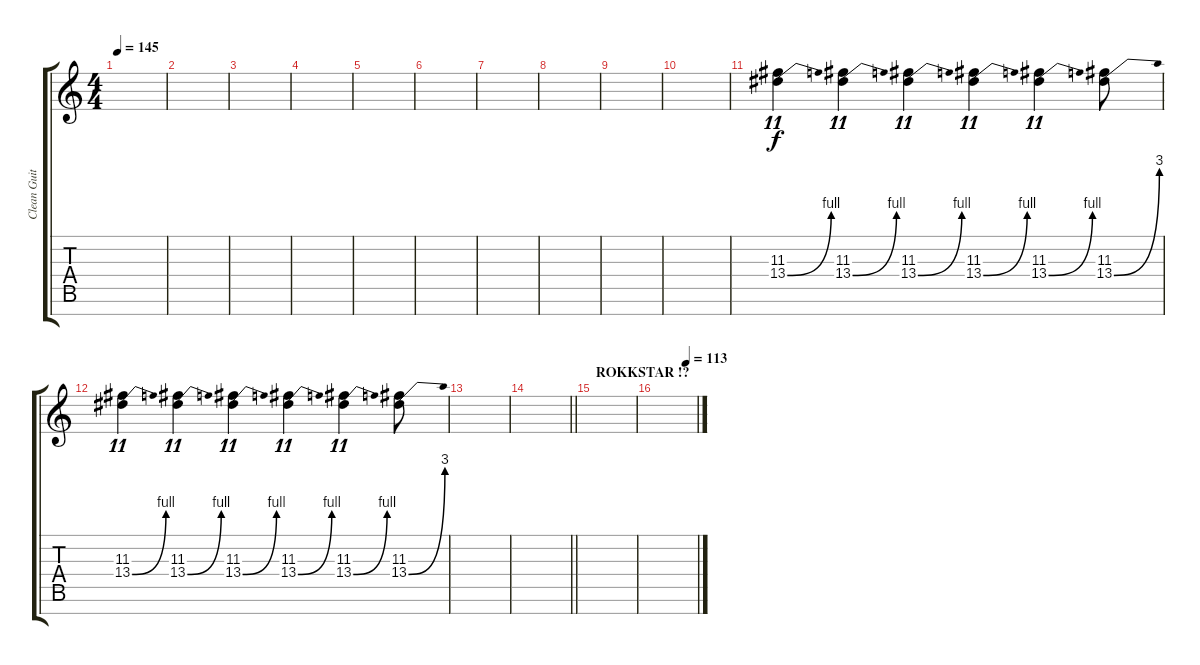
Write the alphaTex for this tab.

\track ("Clean Guitar #2" "Clean Guit") {instrument electricguitarjazz}
\staff {score tabs}
\tuning (E4 B3 G3 D3 A2 E2 B1) {hide}
\ts (4 4)
\tempo 145
\clef g2
\ks c
|
|
|
|
|
|
|
|
|
|
(11.3 13.4{be (bend 0 0 60 4)}).4{tu (11 8) balance 8 instrument trumpet} (11.3 13.4{be (bend 0 0 60 4)}).4{tu (11 8)} (11.3 13.4{be (bend 0 0 60 4)}).4{tu (11 8)} (11.3 13.4{be (bend 0 0 60 4)}).4{tu (11 8)} (11.3 13.4{be (bend 0 0 60 4)}).4{tu (11 8)} (11.3 13.4{be (bend 0 0 60 12)}).8 |
(11.3 13.4{be (bend 0 0 60 4)}).4{tu (11 8)} (11.3 13.4{be (bend 0 0 60 4)}).4{tu (11 8)} (11.3 13.4{be (bend 0 0 60 4)}).4{tu (11 8)} (11.3 13.4{be (bend 0 0 60 4)}).4{tu (11 8)} (11.3 13.4{be (bend 0 0 60 4)}).4{tu (11 8)} (11.3 13.4{be (bend 0 0 60 12)}).8 |
|
\barLineRight lightlight
|
\section ("" "ROKKSTAR !?")
|
\tempo (113 0.75)
